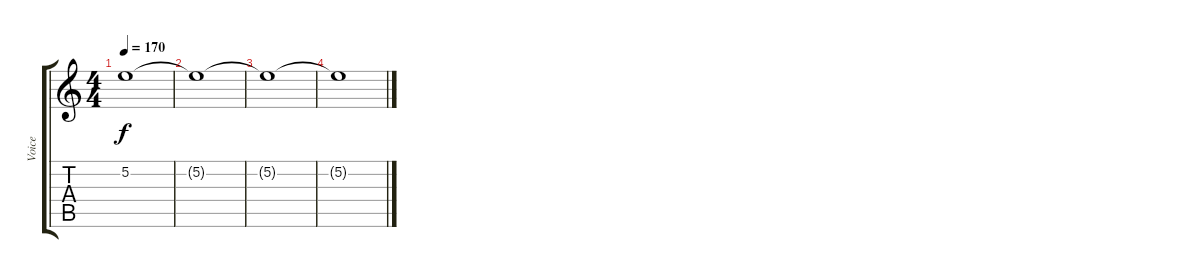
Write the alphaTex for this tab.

\track ("Voice" "Voice") {instrument contrabass}
\staff {score tabs}
\tuning (E4 B3 G3 D3 A2 E2) {hide}
\ts (4 4)
\tempo 170
\clef g2
\ks c
5.2.1{dy f} |
5.2{t}.1 |
5.2{t}.1 |
5.2{t}.1
